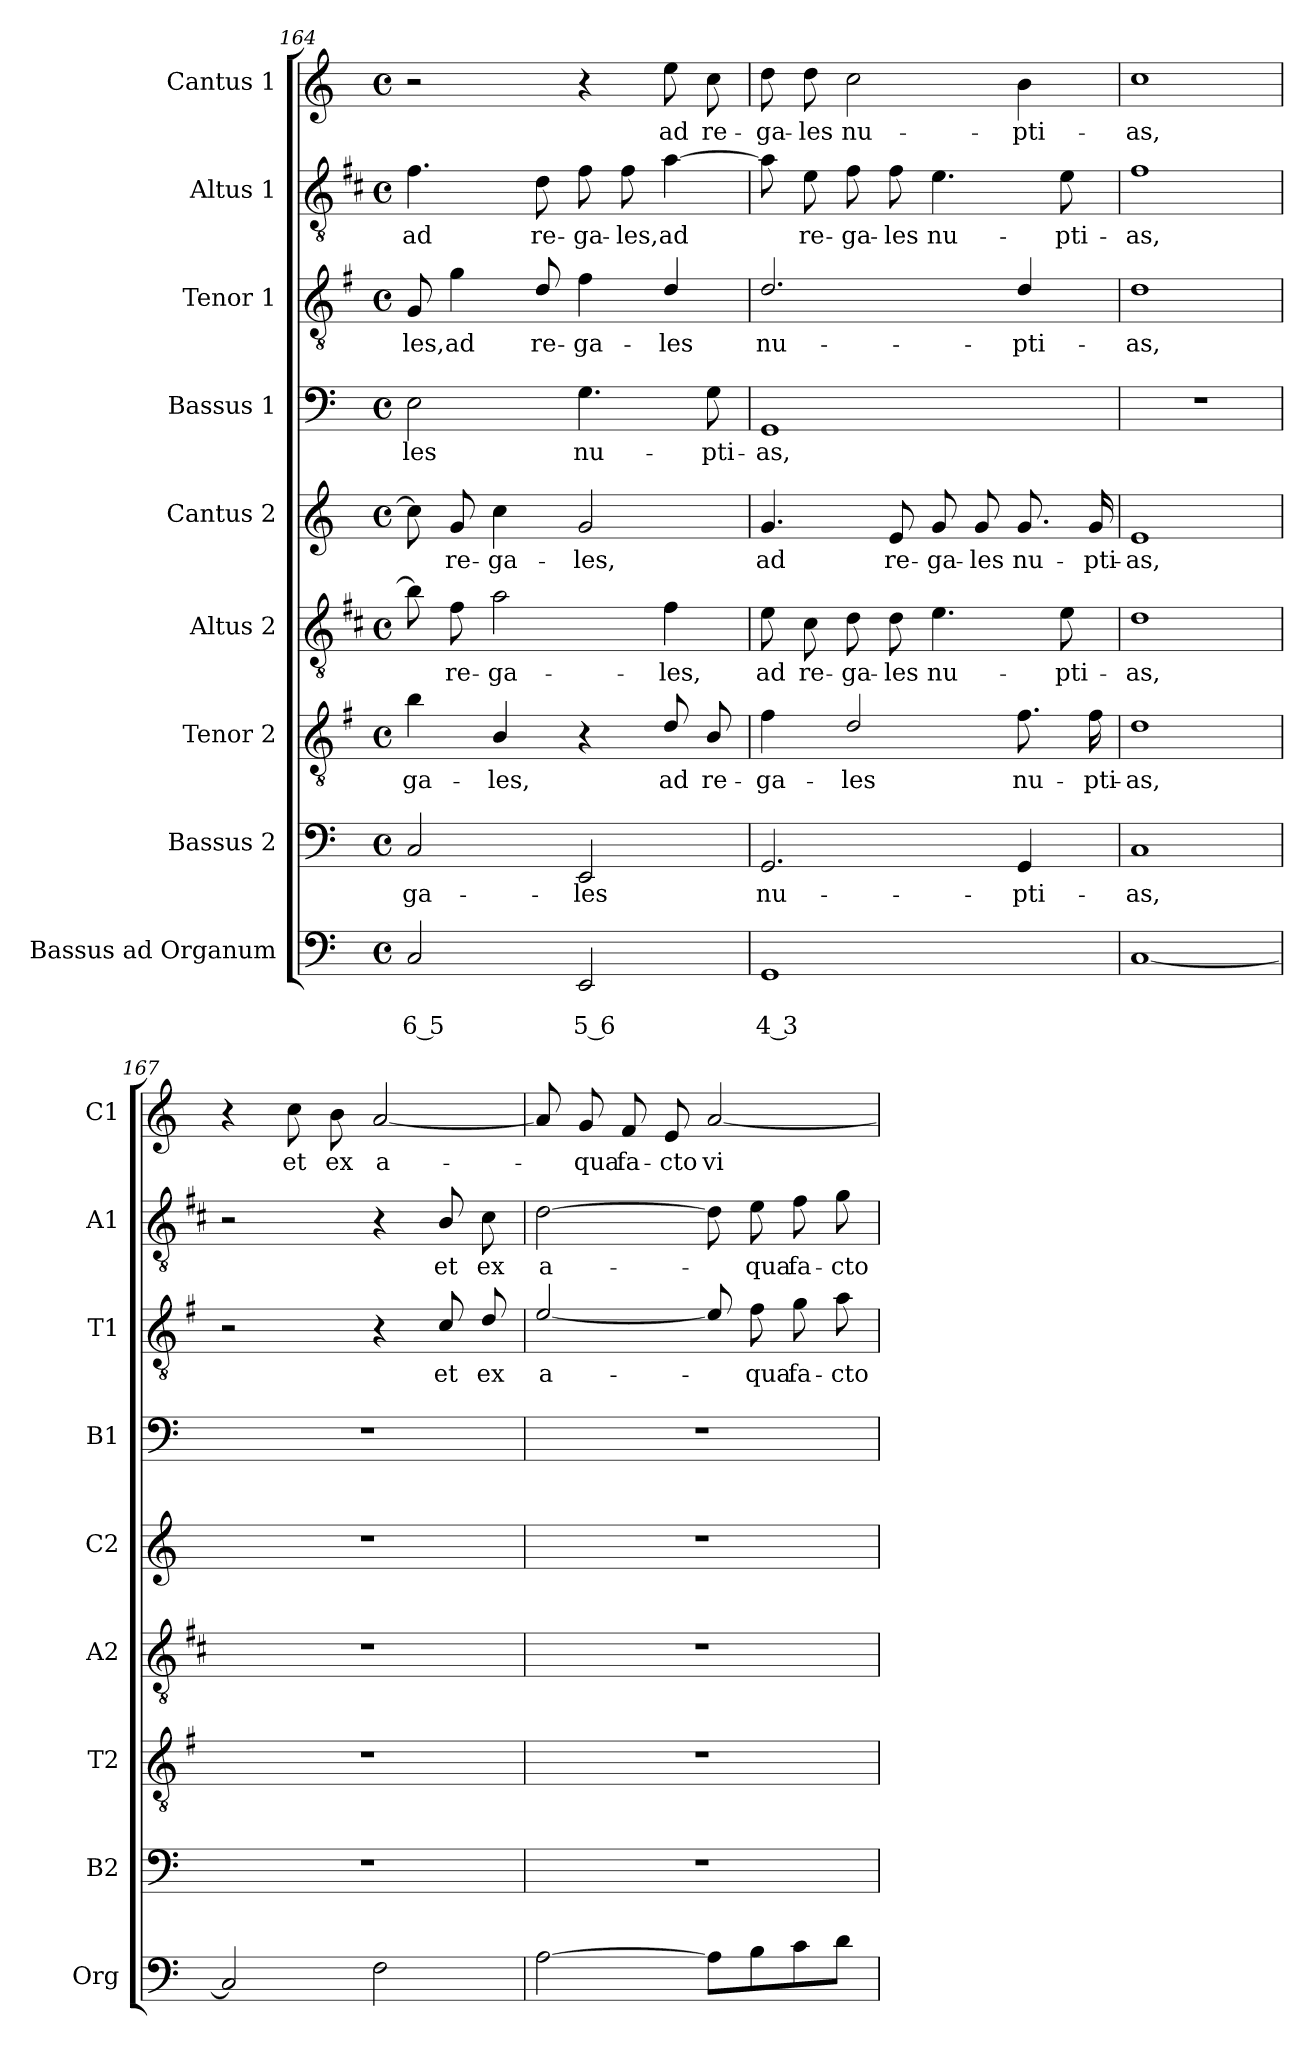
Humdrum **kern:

**kern	**text	**text	**kern	**text	**kern	**text	**kern	**text	**kern	**text	**kern	**text	**kern	**text	**kern	**text	**kern	**text
*part9	*part9	*part9	*part8	*part8	*part7	*part7	*part6	*part6	*part5	*part5	*part4	*part4	*part3	*part3	*part2	*part2	*part1	*part1
*staff9	*staff9	*staff9	*staff8	*staff8	*staff7	*staff7	*staff6	*staff6	*staff5	*staff5	*staff4	*staff4	*staff3	*staff3	*staff2	*staff2	*staff1	*staff1
*I"Bassus ad Organum	*	*	*I"Bassus 2	*	*I"Tenor 2	*	*I"Altus 2	*	*I"Cantus 2	*	*I"Bassus 1	*	*I"Tenor 1	*	*I"Altus 1	*	*I"Cantus 1	*
*I'Org	*	*	*I'B2	*	*I'T2	*	*I'A2	*	*I'C2	*	*I'B1	*	*I'T1	*	*I'A1	*	*I'C1	*
*clefF4	*	*	*clefF4	*	*clefGv2	*	*clefGv2	*	*clefG2	*	*clefF4	*	*clefGv2	*	*clefGv2	*	*clefG2	*
*	*	*	*	*	*ITrd4c7	*	*ITrd1c2	*	*	*	*	*	*ITrd4c7	*	*ITrd1c2	*	*	*
*k[]	*	*	*k[]	*	*k[]	*	*k[]	*	*k[]	*	*k[]	*	*k[]	*	*k[]	*	*k[]	*
*C:	*	*	*C:	*	*C:	*	*C:	*	*C:	*	*C:	*	*C:	*	*C:	*	*C:	*
*M4/4	*	*	*M4/4	*	*M4/4	*	*M4/4	*	*M4/4	*	*M4/4	*	*M4/4	*	*M4/4	*	*M4/4	*
*met(c)	*	*	*met(c)	*	*met(c)	*	*met(c)	*	*met(c)	*	*met(c)	*	*met(c)	*	*met(c)	*	*met(c)	*
=164	=164	=164	=164	=164	=164	=164	=164	=164	=164	=164	=164	=164	=164	=164	=164	=164	=164	=164
!	!	!LO:LY:b	!	!LO:LY:b	!	!LO:LY:b	!	!	!	!	!	!LO:LY:b	!	!LO:LY:b	!	!LO:LY:b	!	!
2C/	.	6 5	2C/	-ga-	4e\	-ga-	8a\]	.	8cc\]	.	2E\	-les	8C/	-les,	4.e\	ad	2r	.
!	!	!	!	!	!	!	!	!LO:LY:b	!	!LO:LY:b	!	!	!	!LO:LY:b	!	!	!	!
.	.	.	.	.	.	.	8e\	re-	8g/	re-	.	.	4c\	ad	.	.	.	.
!	!	!	!	!	!	!LO:LY:b	!	!LO:LY:b	!	!LO:LY:b	!	!	!	!	!	!	!	!
.	.	.	.	.	4E/	-les,	2g\	-ga-	4cc\	-ga-	.	.	.	.	.	.	.	.
!	!	!	!	!	!	!	!	!	!	!	!	!	!	!LO:LY:b	!	!LO:LY:b	!	!
.	.	.	.	.	.	.	.	.	.	.	.	.	8G/	re-	8c\	re-	.	.
!	!	!LO:LY:b	!	!LO:LY:b	!	!	!	!	!	!LO:LY:b	!	!LO:LY:b	!	!LO:LY:b	!	!LO:LY:b	!	!
2EE/	.	5 6	2EE/	-les	4r	.	.	.	2g/	-les,	4.G\	nu-	4B\	-ga-	8e\	-ga-	4r	.
!	!	!	!	!	!	!	!	!	!	!	!	!	!	!	!	!LO:LY:b	!	!
.	.	.	.	.	.	.	.	.	.	.	.	.	.	.	8e\	-les,	.	.
!	!	!	!	!	!	!LO:LY:b	!	!LO:LY:b	!	!	!	!	!	!LO:LY:b	!	!LO:LY:b	!	!LO:LY:b
.	.	.	.	.	8G/	ad	4e\	-les,	.	.	.	.	4G/	-les	[4g\	ad	8ee\	ad
!	!	!	!	!	!	!LO:LY:b	!	!	!	!	!	!LO:LY:b	!	!	!	!	!	!LO:LY:b
.	.	.	.	.	8E/	re-	.	.	.	.	8G\	-pti-	.	.	.	.	8cc\	re-
=165	=165	=165	=165	=165	=165	=165	=165	=165	=165	=165	=165	=165	=165	=165	=165	=165	=165	=165
!	!	!LO:LY:b	!	!LO:LY:b	!	!LO:LY:b	!	!LO:LY:b	!	!LO:LY:b	!	!LO:LY:b	!	!LO:LY:b	!	!	!	!LO:LY:b
1GG	.	4 3	2.GG/	nu-	4B\	-ga-	8d\	ad	4.g/	ad	1GG	-as,	2.G/	nu-	8g\]	.	8dd\	-ga-
!	!	!	!	!	!	!	!	!LO:LY:b	!	!	!	!	!	!	!	!LO:LY:b	!	!LO:LY:b
.	.	.	.	.	.	.	8B\	re-	.	.	.	.	.	.	8d\	re-	8dd\	-les
!	!	!	!	!	!	!LO:LY:b	!	!LO:LY:b	!	!	!	!	!	!	!	!LO:LY:b	!	!LO:LY:b
.	.	.	.	.	2G/	-les	8c\	-ga-	.	.	.	.	.	.	8e\	-ga-	2cc\	nu-
!	!	!	!	!	!	!	!	!LO:LY:b	!	!LO:LY:b	!	!	!	!	!	!LO:LY:b	!	!
.	.	.	.	.	.	.	8c\	-les	8e/	re-	.	.	.	.	8e\	-les	.	.
!	!	!	!	!	!	!	!	!LO:LY:b	!	!LO:LY:b	!	!	!	!	!	!LO:LY:b	!	!
.	.	.	.	.	.	.	4.d\	nu-	8g/	-ga-	.	.	.	.	4.d\	nu-	.	.
!	!	!	!	!	!	!	!	!	!	!LO:LY:b	!	!	!	!	!	!	!	!
.	.	.	.	.	.	.	.	.	8g/	-les	.	.	.	.	.	.	.	.
!	!	!	!	!LO:LY:b	!	!LO:LY:b	!	!	!	!LO:LY:b	!	!	!	!LO:LY:b	!	!	!	!LO:LY:b
.	.	.	4GG/	-pti-	8.B\	nu-	.	.	8.g/	nu-	.	.	4G/	-pti-	.	.	4b\	-pti-
!	!	!	!	!	!	!	!	!LO:LY:b	!	!	!	!	!	!	!	!LO:LY:b	!	!
.	.	.	.	.	.	.	8d\	-pti-	.	.	.	.	.	.	8d\	-pti-	.	.
!	!	!	!	!	!	!LO:LY:b	!	!	!	!LO:LY:b	!	!	!	!	!	!	!	!
.	.	.	.	.	16B\	-pti-	.	.	16g/	-pti-	.	.	.	.	.	.	.	.
=166	=166	=166	=166	=166	=166	=166	=166	=166	=166	=166	=166	=166	=166	=166	=166	=166	=166	=166
!	!	!	!	!LO:LY:b	!	!LO:LY:b	!	!LO:LY:b	!	!LO:LY:b	!	!	!	!LO:LY:b	!	!LO:LY:b	!	!LO:LY:b
[1C	.	.	1C	-as,	1G	-as,	1c	-as,	1e	-as,	1r	.	1G	-as,	1e	-as,	1cc	-as,
!!LO:PB:g=z
=167	=167	=167	=167	=167	=167	=167	=167	=167	=167	=167	=167	=167	=167	=167	=167	=167	=167	=167
2C/]	.	.	1r	.	1r	.	1r	.	1r	.	1r	.	2r	.	2r	.	4r	.
!	!	!	!	!	!	!	!	!	!	!	!	!	!	!	!	!	!	!LO:LY:b
.	.	.	.	.	.	.	.	.	.	.	.	.	.	.	.	.	8cc\	et
!	!	!	!	!	!	!	!	!	!	!	!	!	!	!	!	!	!	!LO:LY:b
.	.	.	.	.	.	.	.	.	.	.	.	.	.	.	.	.	8b\	ex
!	!	!	!	!	!	!	!	!	!	!	!	!	!	!	!	!	!	!LO:LY:b
2F\	.	.	.	.	.	.	.	.	.	.	.	.	4r	.	4r	.	[2a/	a-
!	!	!	!	!	!	!	!	!	!	!	!	!	!	!LO:LY:b	!	!LO:LY:b	!	!
.	.	.	.	.	.	.	.	.	.	.	.	.	8F/	et	8A/	et	.	.
!	!	!	!	!	!	!	!	!	!	!	!	!	!	!LO:LY:b	!	!LO:LY:b	!	!
.	.	.	.	.	.	.	.	.	.	.	.	.	8G/	ex	8B\	ex	.	.
=168	=168	=168	=168	=168	=168	=168	=168	=168	=168	=168	=168	=168	=168	=168	=168	=168	=168	=168
!	!	!	!	!	!	!	!	!	!	!	!	!	!	!LO:LY:b	!	!LO:LY:b	!	!
[2A\	.	.	1r	.	1r	.	1r	.	1r	.	1r	.	[2A/	a-	[2c\	a-	8a/]	.
!	!	!	!	!	!	!	!	!	!	!	!	!	!	!	!	!	!	!LO:LY:b
.	.	.	.	.	.	.	.	.	.	.	.	.	.	.	.	.	8g/	-qua
!	!	!	!	!	!	!	!	!	!	!	!	!	!	!	!	!	!	!LO:LY:b
.	.	.	.	.	.	.	.	.	.	.	.	.	.	.	.	.	8f/	fa-
!	!	!	!	!	!	!	!	!	!	!	!	!	!	!	!	!	!	!LO:LY:b
.	.	.	.	.	.	.	.	.	.	.	.	.	.	.	.	.	8e/	-cto
!	!	!	!	!	!	!	!	!	!	!	!	!	!	!	!	!	!	!LO:LY:b
8A\L]	.	.	.	.	.	.	.	.	.	.	.	.	8A/]	.	8c\]	.	[2a/	vi-
!	!	!	!	!	!	!	!	!	!	!	!	!	!	!LO:LY:b	!	!LO:LY:b	!	!
8B\	.	.	.	.	.	.	.	.	.	.	.	.	8B\	-qua	8d\	-qua	.	.
!	!	!	!	!	!	!	!	!	!	!	!	!	!	!LO:LY:b	!	!LO:LY:b	!	!
8c\	.	.	.	.	.	.	.	.	.	.	.	.	8c\	fa-	8e\	fa-	.	.
!	!	!	!	!	!	!	!	!	!	!	!	!	!	!LO:LY:b	!	!LO:LY:b	!	!
8d\J	.	.	.	.	.	.	.	.	.	.	.	.	8d\	-cto	8f\	-cto	.	.
=	=	=	=	=	=	=	=	=	=	=	=	=	=	=	=	=	=	=
*-	*-	*-	*-	*-	*-	*-	*-	*-	*-	*-	*-	*-	*-	*-	*-	*-	*-	*-
